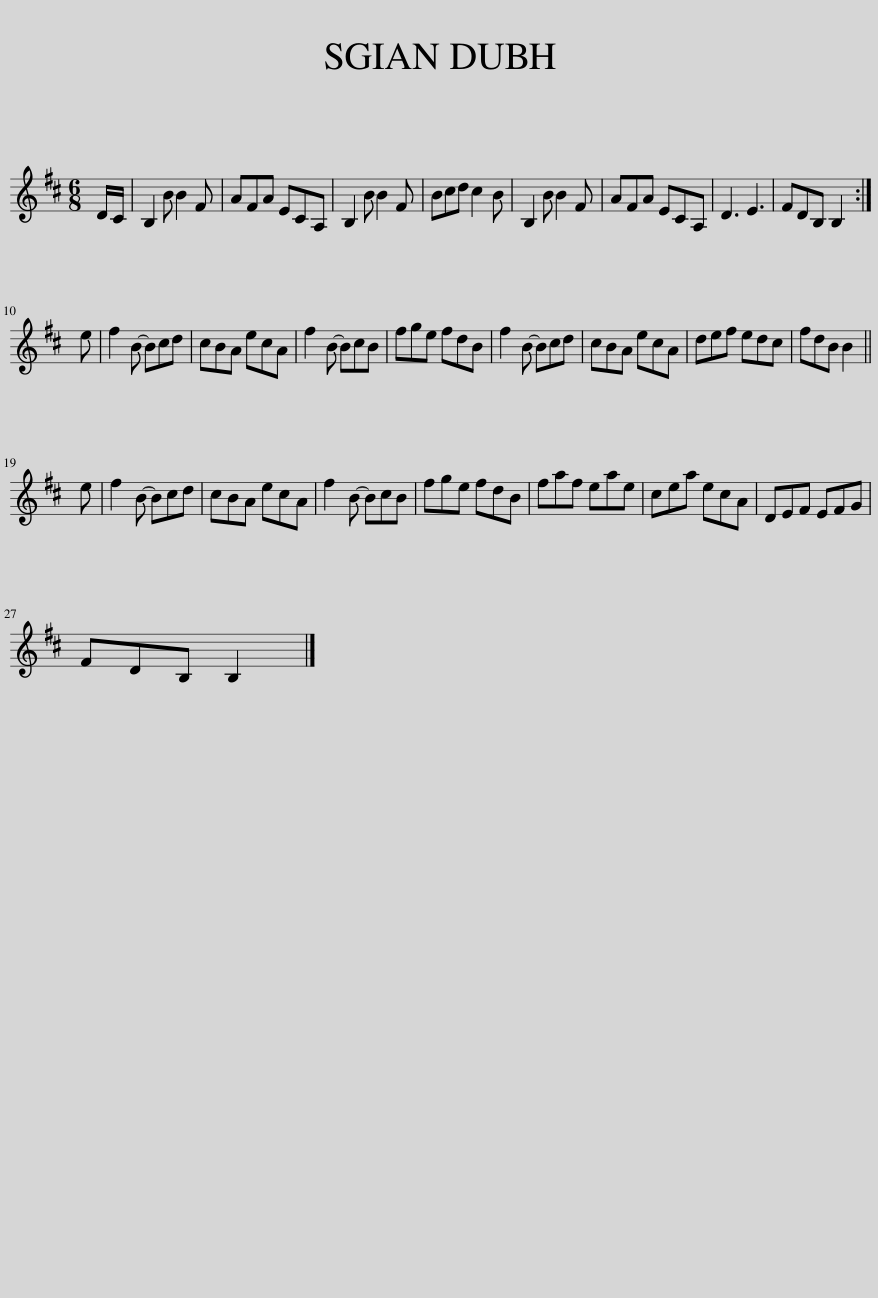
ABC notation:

X:1
L:1/8
M:6/8
I:linebreak $
K:Bmin
V:1 treble
V:1
 D/C/ | B,2 B B2 F | AFA ECA, | B,2 B B2 F | Bcd c2 B | %5
 B,2 B B2 F | AFA ECA, | D3 E3 | FDB, B,2 :|$ e | %10
 f2 B- Bcd | cBA ecA | f2 B- BcB | fge fdB | f2 B- Bcd | %15
 cBA ecA | def edc | fdB B2 ||$ e | f2 B- Bcd | %20
 cBA ecA | f2 B- BcB | fge fdB | faf eae | cea ecA | %25
 DEF EFG |$ FDB, B,2 |] %27
